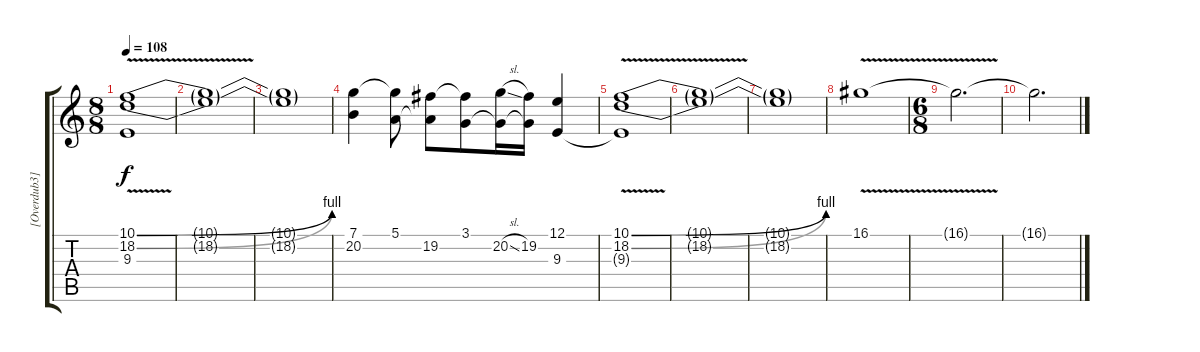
\track ("[Overdub3]" "[Overdub3]") {instrument violin}
\staff {score tabs}
\tuning (E4 B3 G3 D3 A2 E2) {hide}
\ts (8 8)
\tempo 108
\clef g2
\ks c
(10.1{be (bend 0 0 60 4) v} 18.2{be (bend 0 0 60 4)} 9.3{t}).1{dy f} |
(10.1{t} 18.2{t}).1 |
(10.1{t} 18.2{t}).1 |
(7.1 20.2).4 (5.1 20.2{t}).8 (5.1{t} 19.2).8 (3.1 19.2{t}).8 (3.1{t} 20.2{sl}).16 (3.1{t} 19.2).16 (12.1 9.3).4 |
(10.1{be (bend 0 0 60 4) v} 18.2{be (bend 0 0 60 4)} 9.3{t}).1 |
(10.1{t} 18.2{t}).1 |
(10.1{t} 18.2{t}).1 |
16.1{v}.1 |
\ts (6 8)
16.1{t}.2{d} |
16.1{t}.2{d}
